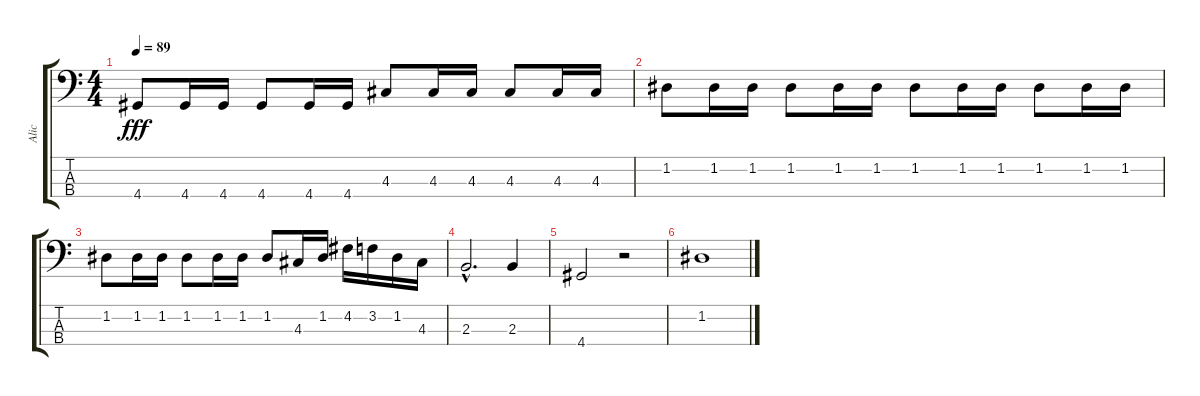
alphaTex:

\track ("Alic" "Alic") {instrument electricbassfinger}
\staff {score tabs}
\tuning (G2 D2 A1 E1) {hide}
\ts (4 4)
\tempo 89
\clef f4
\ks c
4.4.8{dy fff} 4.4.16 4.4.16 4.4.8 4.4.16 4.4.16 4.3.8 4.3.16 4.3.16 4.3.8 4.3.16 4.3.16 |
1.2.8 1.2.16 1.2.16 1.2.8 1.2.16 1.2.16 1.2.8 1.2.16 1.2.16 1.2.8 1.2.16 1.2.16 |
1.2.8 1.2.16 1.2.16 1.2.8 1.2.16 1.2.16 1.2.8 4.3.16 1.2.16 4.2.16 3.2.16 1.2.16 4.3.16 |
2.3{hac}.2{d} 2.3.4 |
4.4.2 r.2 |
1.2.1
